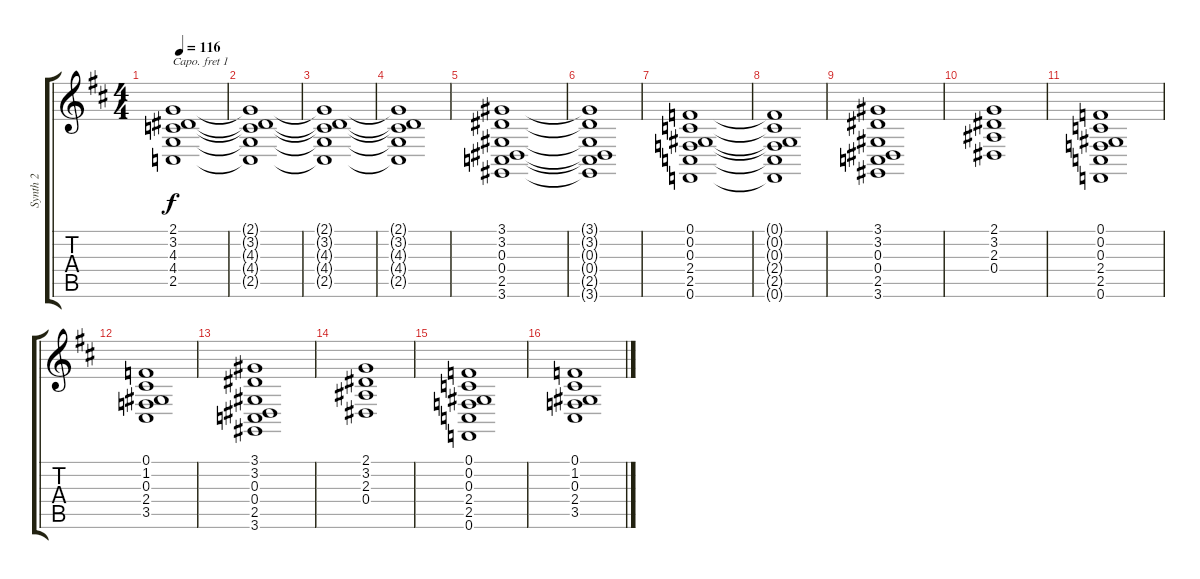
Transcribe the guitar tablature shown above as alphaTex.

\track ("Synth 2" "Synth 2") {instrument lead2sawtooth}
\staff {score tabs}
\capo 1
\tuning (E4 B3 G3 D3 A2 E2) {hide}
\ts (4 4)
\tempo 116
\clef g2
\ks bminor
(2.1 3.2 4.3 4.4 2.5).1{dy f} |
(2.1{t} 3.2{t} 4.3{t} 4.4{t} 2.5{t}).1 |
(2.1{t} 3.2{t} 4.3{t} 4.4{t} 2.5{t}).1 |
(2.1{t} 3.2{t} 4.3{t} 4.4{t} 2.5{t}).1 |
(3.1 3.2 0.3 0.4 2.5 3.6).1 |
(3.1{t} 3.2{t} 0.3{t} 0.4{t} 2.5{t} 3.6{t}).1 |
(0.1 0.2 0.3 2.4 2.5 0.6).1 |
(0.1{t} 0.2{t} 0.3{t} 2.4{t} 2.5{t} 0.6{t}).1 |
(3.1 3.2 0.3 0.4 2.5 3.6).1 |
(2.1 3.2 2.3 0.4).1 |
(0.1 0.2 0.3 2.4 2.5 0.6).1 |
(0.1 1.2 0.3 2.4 3.5).1 |
(3.1 3.2 0.3 0.4 2.5 3.6).1 |
(2.1 3.2 2.3 0.4).1 |
(0.1 0.2 0.3 2.4 2.5 0.6).1 |
(0.1 1.2 0.3 2.4 3.5).1
